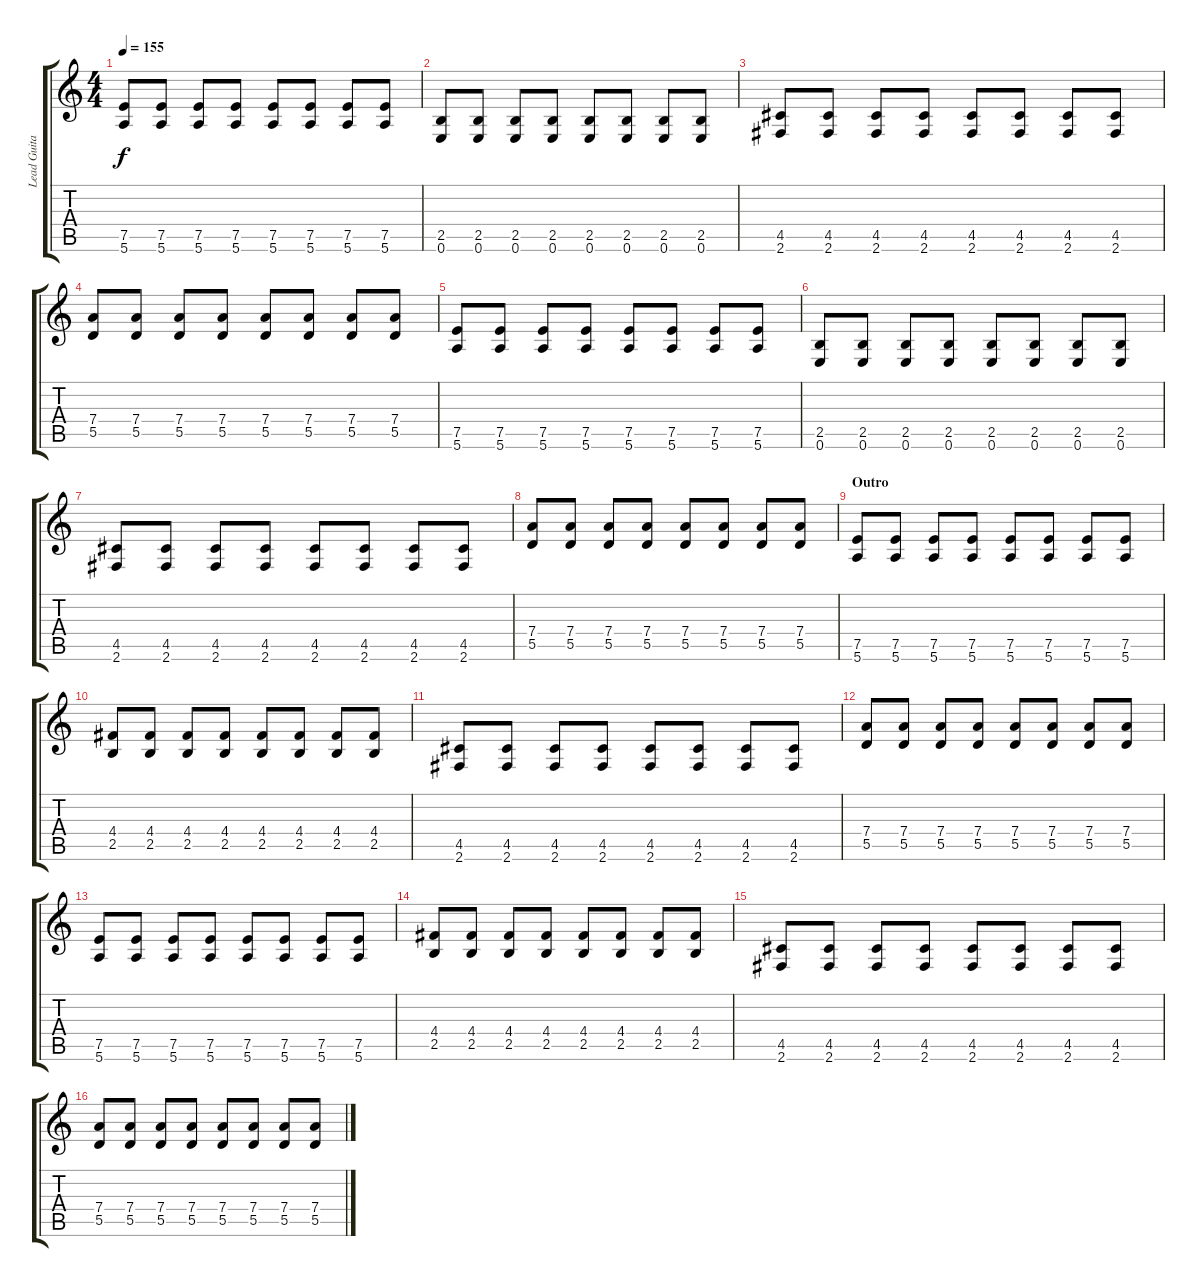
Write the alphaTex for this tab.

\track ("Lead Guitar" "Lead Guita") {instrument overdrivenguitar}
\staff {score tabs}
\tuning (E4 B3 G3 D3 A2 E2) {hide}
\ts (4 4)
\tempo 155
\clef g2
\ks c
(7.5 5.6).8{dy f} (7.5 5.6).8 (7.5 5.6).8 (7.5 5.6).8 (7.5 5.6).8 (7.5 5.6).8 (7.5 5.6).8 (7.5 5.6).8 |
(2.5 0.6).8 (2.5 0.6).8 (2.5 0.6).8 (2.5 0.6).8 (2.5 0.6).8 (2.5 0.6).8 (2.5 0.6).8 (2.5 0.6).8 |
(4.5 2.6).8 (4.5 2.6).8 (4.5 2.6).8 (4.5 2.6).8 (4.5 2.6).8 (4.5 2.6).8 (4.5 2.6).8 (4.5 2.6).8 |
(7.4 5.5).8 (7.4 5.5).8 (7.4 5.5).8 (7.4 5.5).8 (7.4 5.5).8 (7.4 5.5).8 (7.4 5.5).8 (7.4 5.5).8 |
(7.5 5.6).8 (7.5 5.6).8 (7.5 5.6).8 (7.5 5.6).8 (7.5 5.6).8 (7.5 5.6).8 (7.5 5.6).8 (7.5 5.6).8 |
(2.5 0.6).8 (2.5 0.6).8 (2.5 0.6).8 (2.5 0.6).8 (2.5 0.6).8 (2.5 0.6).8 (2.5 0.6).8 (2.5 0.6).8 |
(4.5 2.6).8 (4.5 2.6).8 (4.5 2.6).8 (4.5 2.6).8 (4.5 2.6).8 (4.5 2.6).8 (4.5 2.6).8 (4.5 2.6).8 |
(7.4 5.5).8 (7.4 5.5).8 (7.4 5.5).8 (7.4 5.5).8 (7.4 5.5).8 (7.4 5.5).8 (7.4 5.5).8 (7.4 5.5).8 |
\section ("" "Outro")
(7.5 5.6).8 (7.5 5.6).8 (7.5 5.6).8 (7.5 5.6).8 (7.5 5.6).8 (7.5 5.6).8 (7.5 5.6).8 (7.5 5.6).8 |
(4.4 2.5).8 (4.4 2.5).8 (4.4 2.5).8 (4.4 2.5).8 (4.4 2.5).8 (4.4 2.5).8 (4.4 2.5).8 (4.4 2.5).8 |
(4.5 2.6).8 (4.5 2.6).8 (4.5 2.6).8 (4.5 2.6).8 (4.5 2.6).8 (4.5 2.6).8 (4.5 2.6).8 (4.5 2.6).8 |
(7.4 5.5).8 (7.4 5.5).8 (7.4 5.5).8 (7.4 5.5).8 (7.4 5.5).8 (7.4 5.5).8 (7.4 5.5).8 (7.4 5.5).8 |
(7.5 5.6).8 (7.5 5.6).8 (7.5 5.6).8 (7.5 5.6).8 (7.5 5.6).8 (7.5 5.6).8 (7.5 5.6).8 (7.5 5.6).8 |
(4.4 2.5).8 (4.4 2.5).8 (4.4 2.5).8 (4.4 2.5).8 (4.4 2.5).8 (4.4 2.5).8 (4.4 2.5).8 (4.4 2.5).8 |
(4.5 2.6).8 (4.5 2.6).8 (4.5 2.6).8 (4.5 2.6).8 (4.5 2.6).8 (4.5 2.6).8 (4.5 2.6).8 (4.5 2.6).8 |
(7.4 5.5).8 (7.4 5.5).8 (7.4 5.5).8 (7.4 5.5).8 (7.4 5.5).8 (7.4 5.5).8 (7.4 5.5).8 (7.4 5.5).8
